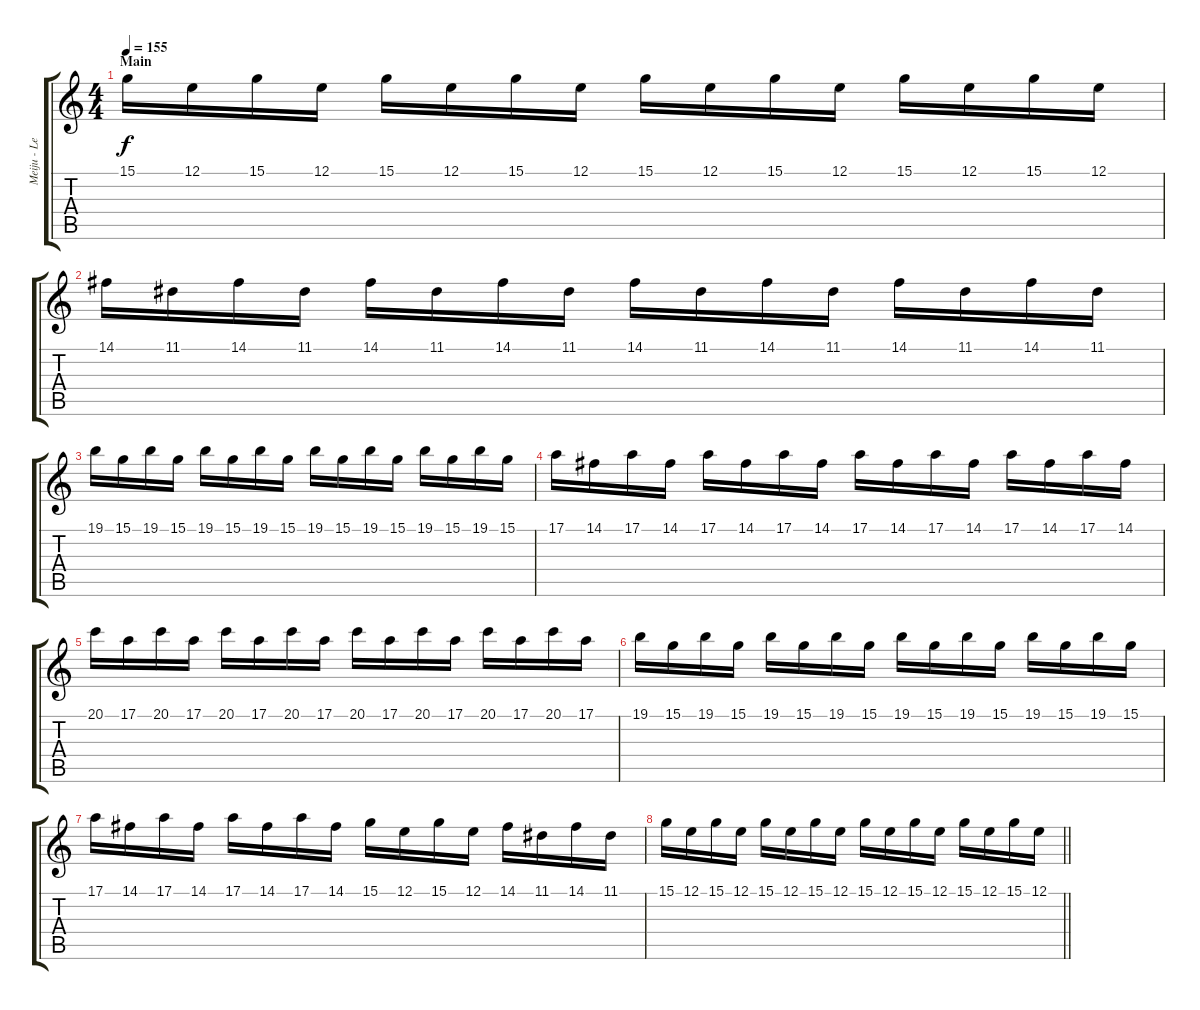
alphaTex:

\track ("Meiju - Lead" "Meiju - Le") {instrument synthstrings1}
\staff {score tabs}
\tuning (E4 B3 G3 D3 A2 E2) {hide}
\ts (4 4)
\section ("" "Main")
\tempo 155
\clef g2
\ks c
15.1.16{dy f instrument stringensemble1} 12.1.16 15.1.16 12.1.16 15.1.16 12.1.16 15.1.16 12.1.16 15.1.16 12.1.16 15.1.16 12.1.16 15.1.16 12.1.16 15.1.16 12.1.16 |
14.1.16 11.1.16 14.1.16 11.1.16 14.1.16 11.1.16 14.1.16 11.1.16 14.1.16 11.1.16 14.1.16 11.1.16 14.1.16 11.1.16 14.1.16 11.1.16 |
19.1.16 15.1.16 19.1.16 15.1.16 19.1.16 15.1.16 19.1.16 15.1.16 19.1.16 15.1.16 19.1.16 15.1.16 19.1.16 15.1.16 19.1.16 15.1.16 |
17.1.16 14.1.16 17.1.16 14.1.16 17.1.16 14.1.16 17.1.16 14.1.16 17.1.16 14.1.16 17.1.16 14.1.16 17.1.16 14.1.16 17.1.16 14.1.16 |
20.1.16 17.1.16 20.1.16 17.1.16 20.1.16 17.1.16 20.1.16 17.1.16 20.1.16 17.1.16 20.1.16 17.1.16 20.1.16 17.1.16 20.1.16 17.1.16 |
19.1.16 15.1.16 19.1.16 15.1.16 19.1.16 15.1.16 19.1.16 15.1.16 19.1.16 15.1.16 19.1.16 15.1.16 19.1.16 15.1.16 19.1.16 15.1.16 |
17.1.16 14.1.16 17.1.16 14.1.16 17.1.16 14.1.16 17.1.16 14.1.16 15.1.16 12.1.16 15.1.16 12.1.16 14.1.16 11.1.16 14.1.16 11.1.16 |
\barLineRight lightlight
15.1.16 12.1.16 15.1.16 12.1.16 15.1.16 12.1.16 15.1.16 12.1.16 15.1.16 12.1.16 15.1.16 12.1.16 15.1.16 12.1.16 15.1.16 12.1.16
